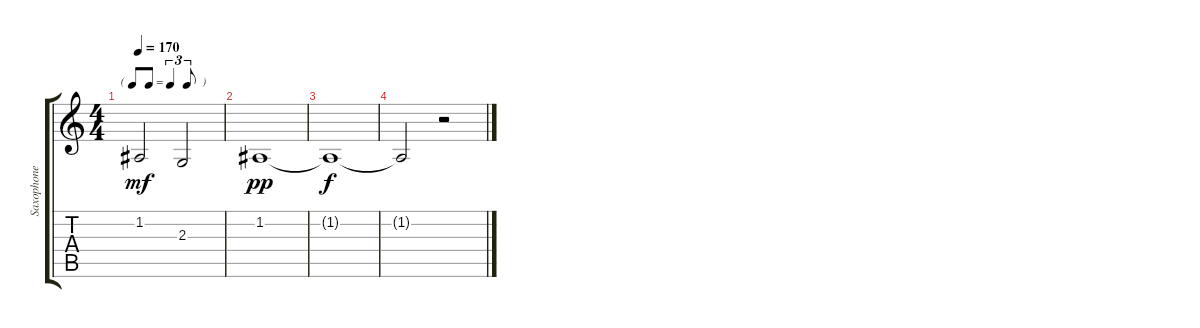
\track ("Saxophone" "Saxophone") {instrument altosax}
\staff {score tabs}
\tuning (D4 A3 F3 B2 G2 D2) {hide}
\ts (4 4)
\tf triplet8th
\tempo 170
\clef g2
\ks c
1.2.2{dy mf} 2.3.2 |
1.2.1{dy pp} |
1.2{t}.1{dy f} |
1.2{t}.2 r.2
